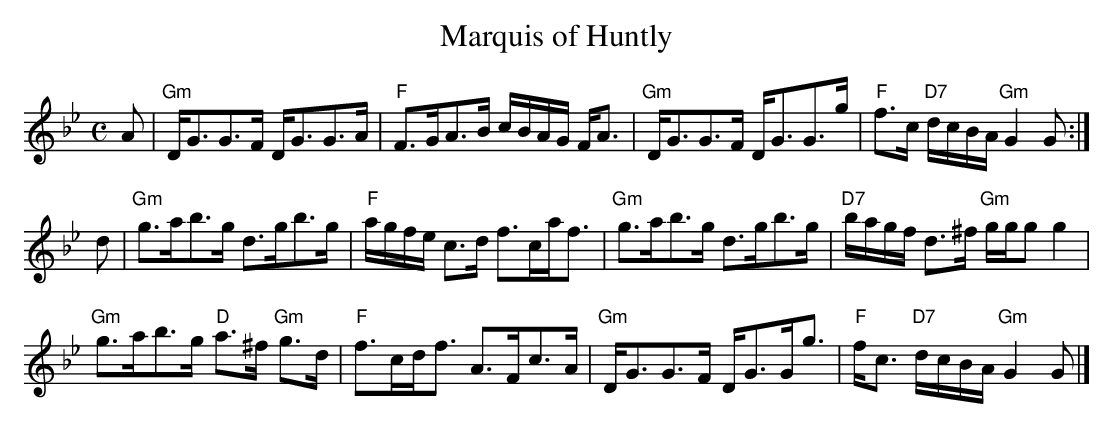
X:1
T:Marquis of Huntly
M:C
L:1/8
K:Gm
A |\
"Gm"D<GG>F D<GG>A | "F"F>GA>B c/B/A/G/ F<A | "Gm"D<GG>F D<GG>g | "F"f>c "D7"d/c/B/A/ "Gm"G2G :|
d |\
"Gm"g>ab>g d>gb>g | "F"a/g/f/e/ c>d f>ca<f | "Gm"g>ab>g d>gb>g | "D7"b/a/g/f/ d>^f "Gm"g/g/g g2 |
"Gm"g>ab>g "D"a>^f "Gm"g>d | "F"f>cd<f A>Fc>A | "Gm"D<GG>F D<GG<g | "F"f<c "D7"d/c/B/A/ "Gm"G2 G |]
